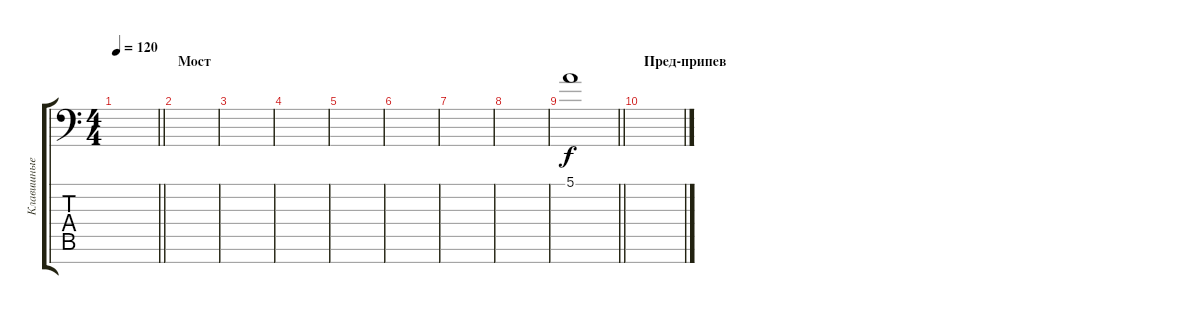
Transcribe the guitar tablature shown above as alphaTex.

\track ("Клавишные I" "Клавишные ") {instrument lead8bassandlead}
\staff {score tabs}
\tuning (E4 B3 G3 D3 A2 E2 Bb0) {hide}
\ts (4 4)
\tempo 120
\clef f4
\barLineRight lightlight
\ks c
|
\section ("" "Мост")
|
|
|
|
|
|
|
\barLineRight lightlight
5.1.1 |
\section ("" "Пред-припев")
